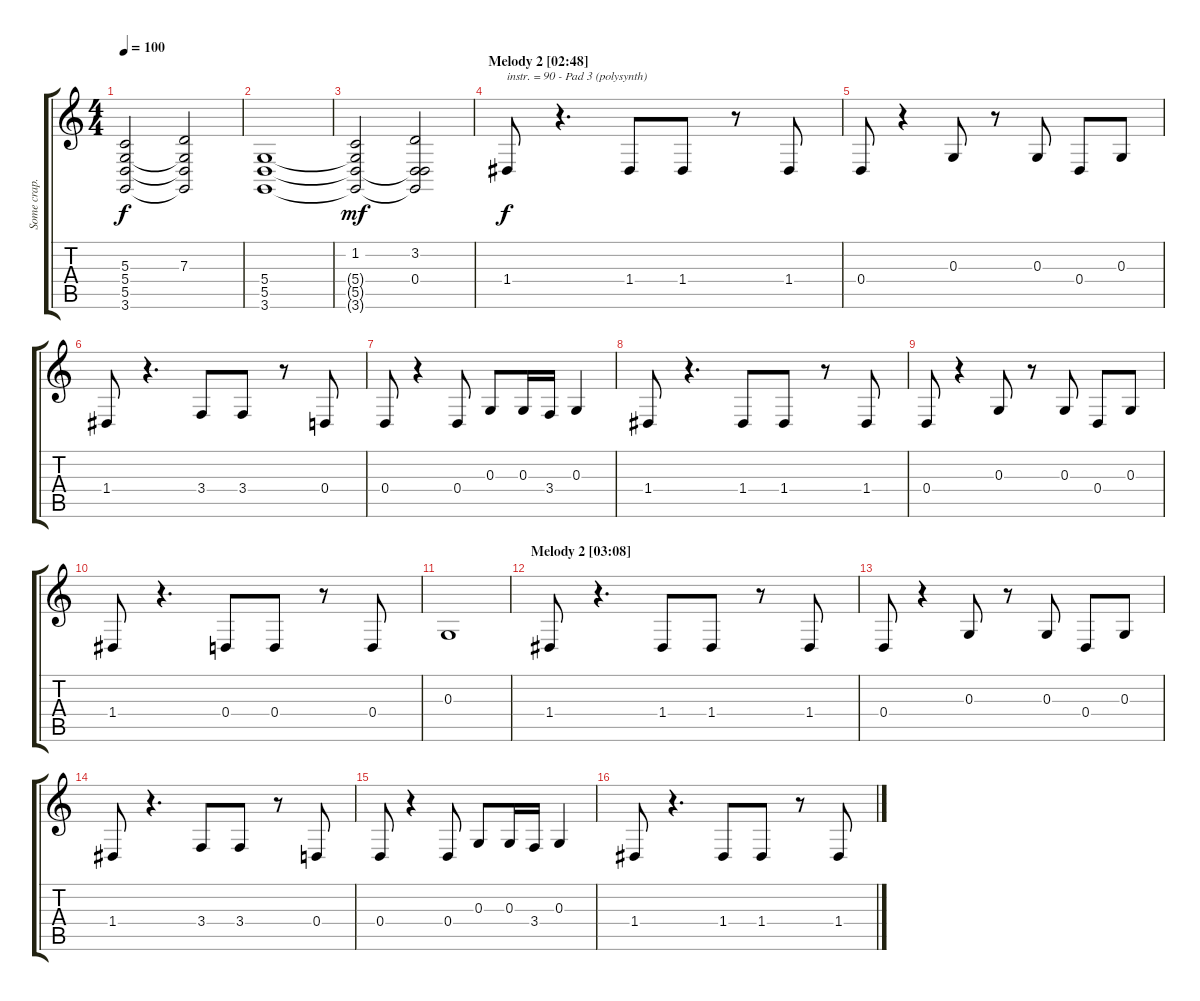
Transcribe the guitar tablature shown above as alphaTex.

\track ("Some crap..." "Some crap.") {instrument pad2warm}
\staff {score tabs}
\tuning (E4 B3 G3 D3 A2 E2) {hide}
\ts (4 4)
\tempo 100
\clef g2
\ks c
(5.3 5.4{t} 5.5{t} 3.6{t}).2{dy f} (7.3 5.4{t} 5.5{t} 3.6{t}).2 |
(5.4 5.5 3.6).1 |
(1.2 5.4{t} 5.5{t} 3.6{t}).2{dy mf} (3.2 0.4 5.5{t} 3.6{t}).2 |
\section ("" "Melody 2 [02:48]")
1.4.8{txt "instr. = 90 - Pad 3 (polysynth)" dy f instrument pad3polysynth} r.4{d} 1.4.8 1.4.8 r.8 1.4.8 |
0.4.8 r.4 0.3.8 r.8 0.3.8 0.4.8 0.3.8 |
1.4.8 r.4{d} 3.4.8 3.4.8 r.8 0.4.8 |
0.4.8 r.4 0.4.8 0.3.8 0.3.16 3.4.16 0.3.4 |
1.4.8 r.4{d} 1.4.8 1.4.8 r.8 1.4.8 |
0.4.8 r.4 0.3.8 r.8 0.3.8 0.4.8 0.3.8 |
1.4.8 r.4{d} 0.4.8 0.4.8 r.8 0.4.8 |
0.3.1 |
\section ("" "Melody 2 [03:08]")
1.4.8 r.4{d} 1.4.8 1.4.8 r.8 1.4.8 |
0.4.8 r.4 0.3.8 r.8 0.3.8 0.4.8 0.3.8 |
1.4.8 r.4{d} 3.4.8 3.4.8 r.8 0.4.8 |
0.4.8 r.4 0.4.8 0.3.8 0.3.16 3.4.16 0.3.4 |
1.4.8 r.4{d} 1.4.8 1.4.8 r.8 1.4.8
